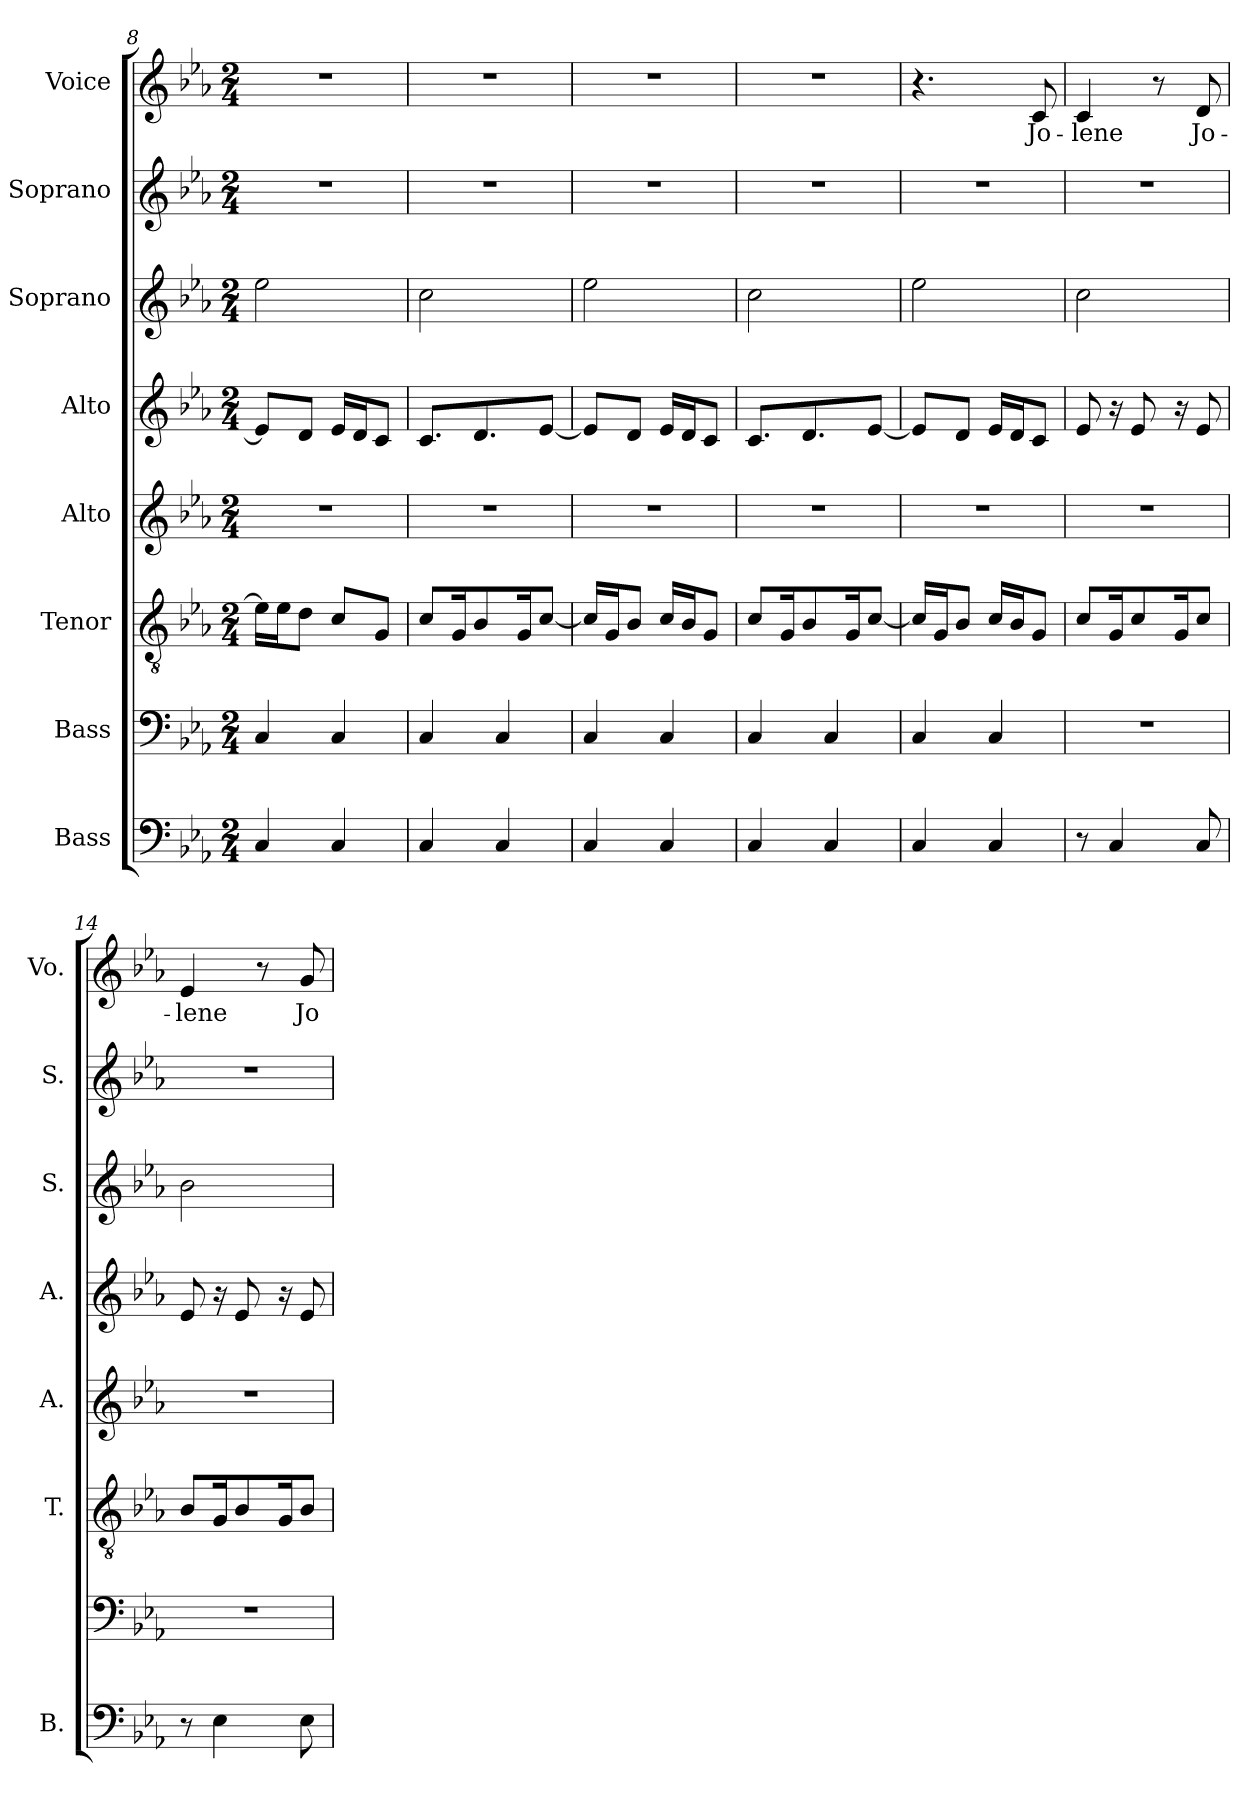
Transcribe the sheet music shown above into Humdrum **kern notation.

**kern	**kern	**kern	**kern	**kern	**kern	**kern	**kern	**text
*part8	*part7	*part6	*part5	*part4	*part3	*part2	*part1	*part1
*staff8	*staff7	*staff6	*staff5	*staff4	*staff3	*staff2	*staff1	*staff1
*I"Bass	*I"Bass	*I"Tenor	*I"Alto	*I"Alto	*I"Soprano	*I"Soprano	*I"Voice	*
*I'B.	*	*I'T.	*I'A.	*I'A.	*I'S.	*I'S.	*I'Vo.	*
!!LO:LB:g=z
*clefF4	*clefF4	*clefGv2	*clefG2	*clefG2	*clefG2	*clefG2	*clefG2	*
*k[b-e-a-]	*k[b-e-a-]	*k[b-e-a-]	*k[b-e-a-]	*k[b-e-a-]	*k[b-e-a-]	*k[b-e-a-]	*k[b-e-a-]	*
*M2/4	*M2/4	*M2/4	*M2/4	*M2/4	*M2/4	*M2/4	*M2/4	*
=8	=8	=8	=8	=8	=8	=8	=8	=8
4C/	4C/	16e-\LL]	2r	8e-/L]	2ee-\	2r	2r	.
.	.	16e-\J	.	.	.	.	.	.
.	.	8d\J	.	8d/J	.	.	.	.
4C/	4C/	8c/L	.	16e-/LL	.	.	.	.
.	.	.	.	16d/J	.	.	.	.
.	.	8G/J	.	8c/J	.	.	.	.
=9	=9	=9	=9	=9	=9	=9	=9	=9
4C/	4C/	8c/L	2r	8.c/L	2cc\	2r	2r	.
.	.	16G/K	.	.	.	.	.	.
.	.	8B-/	.	8.d/	.	.	.	.
4C/	4C/	.	.	.	.	.	.	.
.	.	16G/K	.	.	.	.	.	.
.	.	[8c/J	.	[8e-/J	.	.	.	.
=10	=10	=10	=10	=10	=10	=10	=10	=10
4C/	4C/	16c/LL]	2r	8e-/L]	2ee-\	2r	2r	.
.	.	16G/J	.	.	.	.	.	.
.	.	8B-/J	.	8d/J	.	.	.	.
4C/	4C/	16c/LL	.	16e-/LL	.	.	.	.
.	.	16B-/J	.	16d/J	.	.	.	.
.	.	8G/J	.	8c/J	.	.	.	.
=11	=11	=11	=11	=11	=11	=11	=11	=11
4C/	4C/	8c/L	2r	8.c/L	2cc\	2r	2r	.
.	.	16G/K	.	.	.	.	.	.
.	.	8B-/	.	8.d/	.	.	.	.
4C/	4C/	.	.	.	.	.	.	.
.	.	16G/K	.	.	.	.	.	.
.	.	[8c/J	.	[8e-/J	.	.	.	.
=12	=12	=12	=12	=12	=12	=12	=12	=12
4C/	4C/	16c/LL]	2r	8e-/L]	2ee-\	2r	4.r	.
.	.	16G/J	.	.	.	.	.	.
.	.	8B-/J	.	8d/J	.	.	.	.
4C/	4C/	16c/LL	.	16e-/LL	.	.	.	.
.	.	16B-/J	.	16d/J	.	.	.	.
.	.	8G/J	.	8c/J	.	.	8c/	Jo-
=13	=13	=13	=13	=13	=13	=13	=13	=13
8r	2r	8c/L	2r	8e-/	2cc\	2r	4c/	-lene
4C/	.	16G/K	.	16r	.	.	.	.
.	.	8c/	.	8e-/	.	.	.	.
.	.	.	.	.	.	.	8r	.
.	.	16G/K	.	16r	.	.	.	.
8C/	.	8c/J	.	8e-/	.	.	8d/	Jo-
!!LO:PB:g=z
=14	=14	=14	=14	=14	=14	=14	=14	=14
8r	2r	8B-/L	2r	8e-/	2b-\	2r	4e-/	-lene
4E-\	.	16G/K	.	16r	.	.	.	.
.	.	8B-/	.	8e-/	.	.	.	.
.	.	.	.	.	.	.	8r	.
.	.	16G/K	.	16r	.	.	.	.
8E-\	.	8B-/J	.	8e-/	.	.	8g/	Jo-
=	=	=	=	=	=	=	=	=
*-	*-	*-	*-	*-	*-	*-	*-	*-
